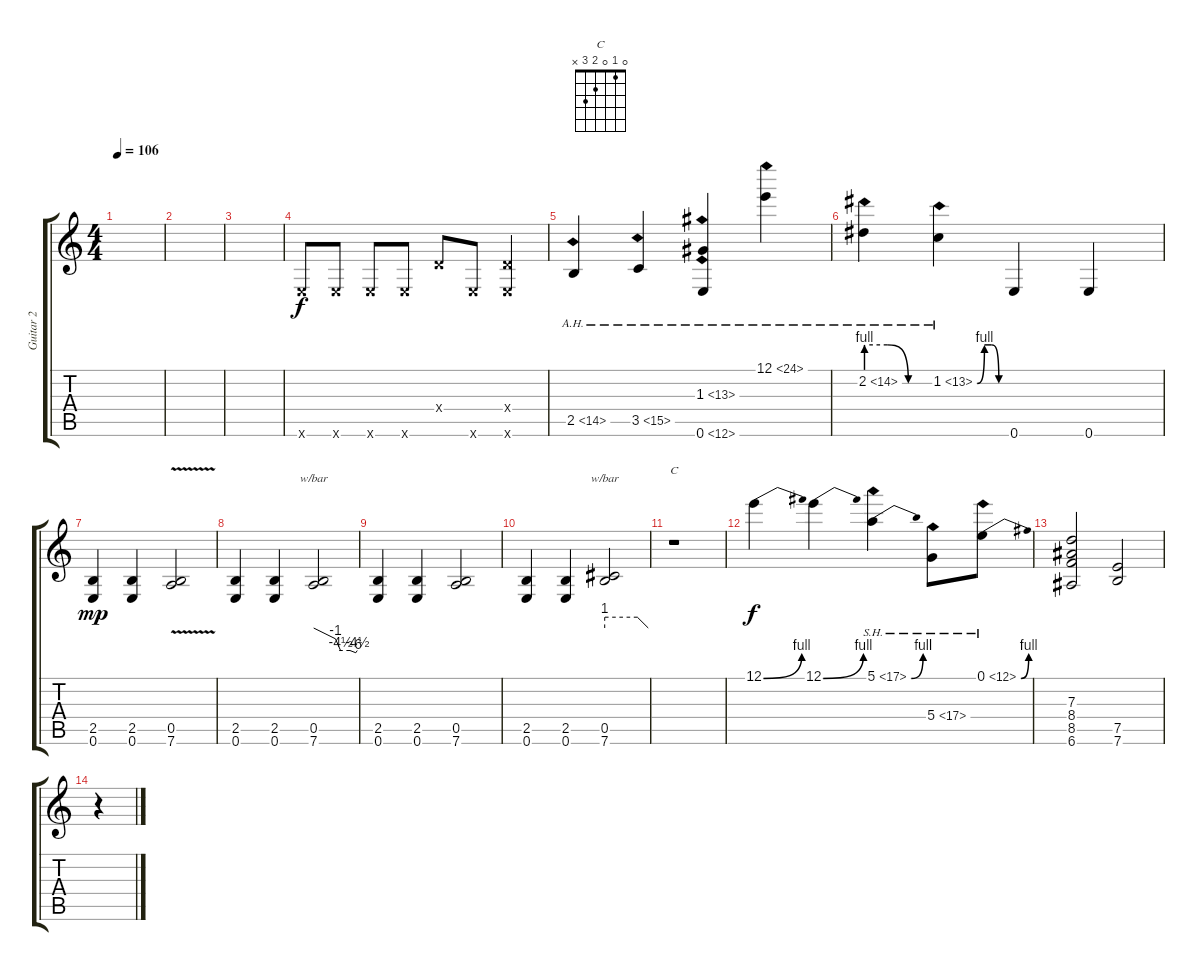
\track ("Guitar 2" "Guitar 2") {instrument distortionguitar}
\staff {score tabs}
\tuning (E4 B3 G3 D3 A2 E2) {hide}
\chord ("C" 0 1 0 2 3 x)
\ts (4 4)
\tempo 106
\clef g2
\ks c
|
|
|
0.6{x}.8 0.6{x}.8 0.6{x}.8 0.6{x}.8 0.4{x}.8 0.6{x}.8 (0.4{x} 0.6{x}).4 |
2.5{ah 12}.4 3.5{ah 12}.4 (1.3{ah 12} 0.6{ah 12}).4 12.1{ah 12}.4 |
2.2{be (custom 0 4 20 4 40 0 60 0) ah 12}.4 1.2{be (custom 0 0 15 4 30 4 45 0 60 0) ah 12}.4 0.6.4 0.6.4 |
(2.5 0.6).4{dy mp} (2.5 0.6).4 (0.5 7.6{v}).2 |
(2.5 0.6).4 (2.5 0.6).4 (0.5 7.6).2{tbe (custom default 0 0 30 -4 37 -18 50 -18 58 -24 60 -18)} |
(2.5 0.6).4 (2.5 0.6).4 (0.5 7.6).2 |
(2.5 0.6).4 (2.5 0.6).4 (0.5 7.6).2{tbe (custom default 0 4 45 4 60 0)} |
r.1{ch "C"} |
12.1{be (bend 0 0 60 4)}.4{dy f} 12.1{be (bend 0 0 60 4)}.4 5.1{be (bend 0 0 60 4) sh 12}.4 5.4{sh 12}.8 0.1{be (bend 0 0 60 4) sh 12}.8 |
(7.3 8.4 8.5 6.6).2 (7.5 7.6).2 |
r.4
